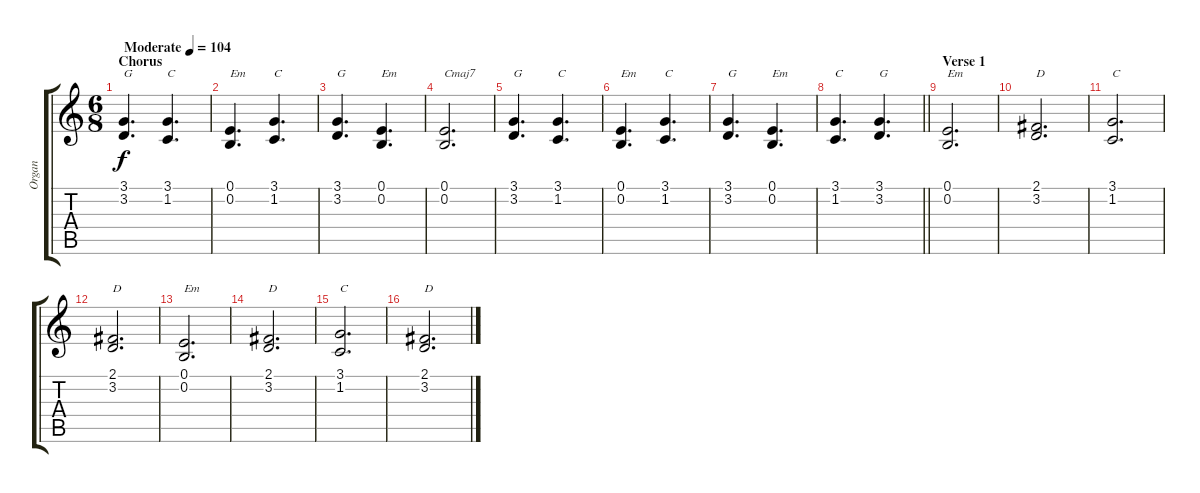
\track ("Organ" "Organ") {instrument drawbarorgan}
\staff {score tabs}
\tuning (E4 B3 G3 D3 A2 E2) {hide}
\ts (6 8)
\section ("" "Chorus")
\tempo (104 "Moderate")
\clef g2
\ks c
(3.1 3.2).4{d txt "G" dy f instrument drawbarorgan} (3.1 1.2).4{d txt "C"} |
(0.1 0.2).4{d txt "Em"} (3.1 1.2).4{d txt "C"} |
(3.1 3.2).4{d txt "G"} (0.1 0.2).4{d txt "Em"} |
(0.1 0.2).2{d txt "Cmaj7"} |
(3.1 3.2).4{d txt "G"} (3.1 1.2).4{d txt "C"} |
(0.1 0.2).4{d txt "Em"} (3.1 1.2).4{d txt "C"} |
(3.1 3.2).4{d txt "G"} (0.1 0.2).4{d txt "Em"} |
\barLineRight lightlight
(3.1 1.2).4{d txt "C"} (3.1 3.2).4{d txt "G"} |
\section ("" "Verse 1")
(0.1 0.2).2{d txt "Em"} |
(2.1 3.2).2{d txt "D"} |
(3.1 1.2).2{d txt "C"} |
(2.1 3.2).2{d txt "D"} |
(0.1 0.2).2{d txt "Em"} |
(2.1 3.2).2{d txt "D"} |
(3.1 1.2).2{d txt "C"} |
(2.1 3.2).2{d txt "D"}
